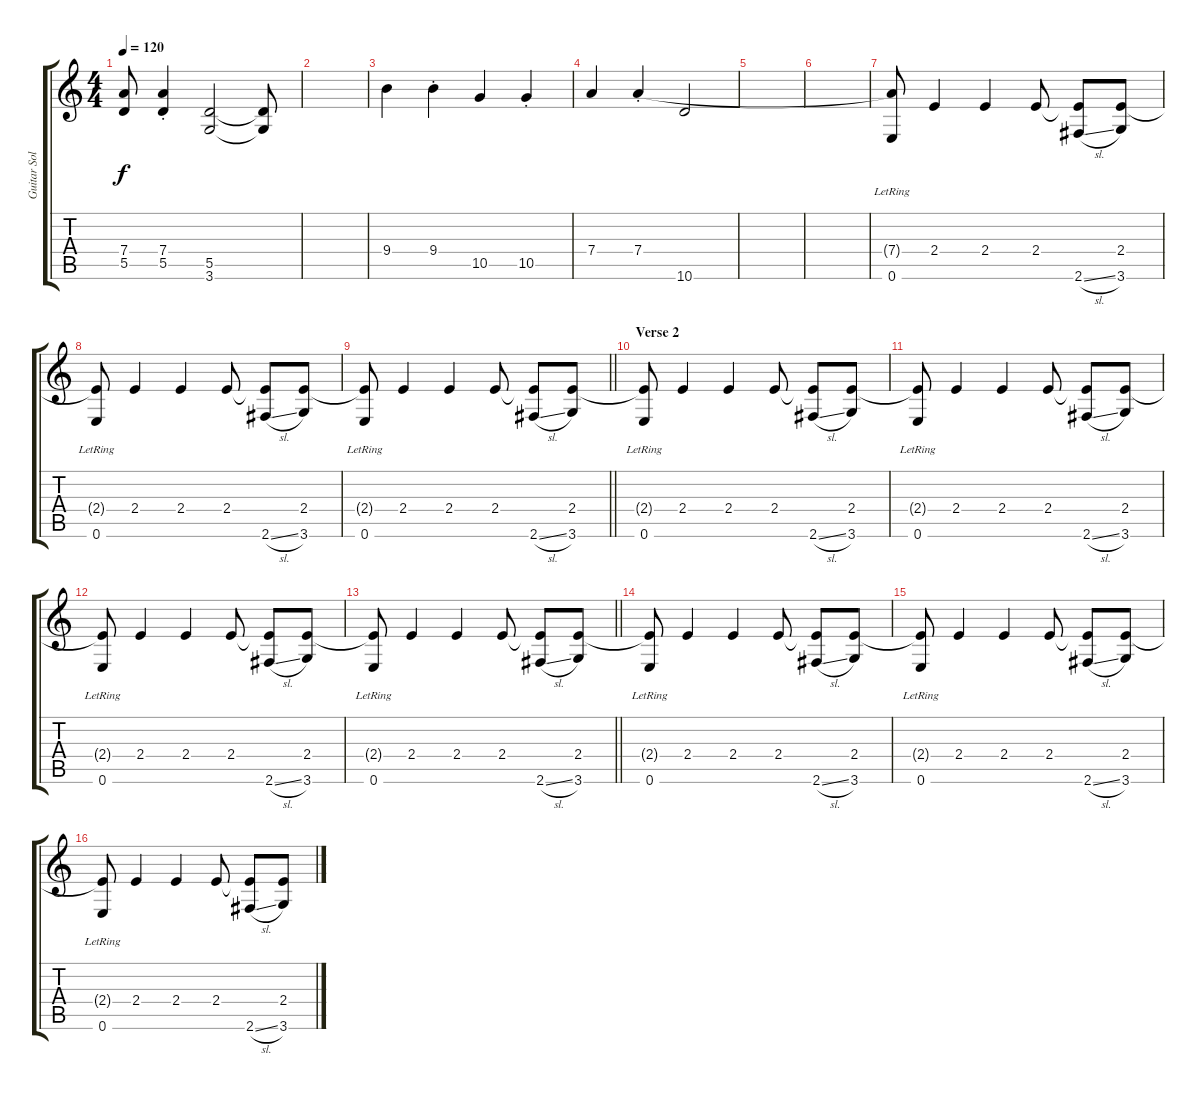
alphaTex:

\track ("Guitar Solo" "Guitar Sol") {instrument electricguitarclean}
\staff {score tabs}
\tuning (E4 B3 G3 D3 A2 E2) {hide}
\ts (4 4)
\tempo 120
\clef g2
\ks c
(7.4{t} 5.5{t}).8{dy f} (7.4{st} 5.5{st}).4 (5.5 3.6).2 (5.5{t} 3.6{t}).8 |
|
9.4.4{txt ""} 9.4{st}.4 10.5.4 10.5{st}.4 |
7.4.4 7.4{st}.4 10.6.2{volume 0} |
|
|
(7.4{t} 0.6{lr}).8{volume 16 instrument electricguitarclean} 2.4.4 2.4.4 2.4.8 (2.4{t} 2.6{sl}).8 (2.4 3.6).8 |
(2.4{t} 0.6{lr}).8 2.4.4 2.4.4 2.4.8 (2.4{t} 2.6{sl}).8 (2.4 3.6).8 |
\barLineRight lightlight
(2.4{t} 0.6{lr}).8 2.4.4 2.4.4 2.4.8 (2.4{t} 2.6{sl}).8 (2.4 3.6).8 |
\section ("" "Verse 2")
(2.4{t} 0.6{lr}).8 2.4.4 2.4.4 2.4.8 (2.4{t} 2.6{sl}).8 (2.4 3.6).8 |
(2.4{t} 0.6{lr}).8 2.4.4 2.4.4 2.4.8 (2.4{t} 2.6{sl}).8 (2.4 3.6).8 |
(2.4{t} 0.6{lr}).8 2.4.4 2.4.4 2.4.8 (2.4{t} 2.6{sl}).8 (2.4 3.6).8 |
\barLineRight lightlight
(2.4{t} 0.6{lr}).8 2.4.4 2.4.4 2.4.8 (2.4{t} 2.6{sl}).8 (2.4 3.6).8 |
(2.4{t} 0.6{lr}).8 2.4.4 2.4.4 2.4.8 (2.4{t} 2.6{sl}).8 (2.4 3.6).8 |
(2.4{t} 0.6{lr}).8 2.4.4 2.4.4 2.4.8 (2.4{t} 2.6{sl}).8 (2.4 3.6).8 |
(2.4{t} 0.6{lr}).8 2.4.4 2.4.4 2.4.8 (2.4{t} 2.6{sl}).8 (2.4 3.6).8
